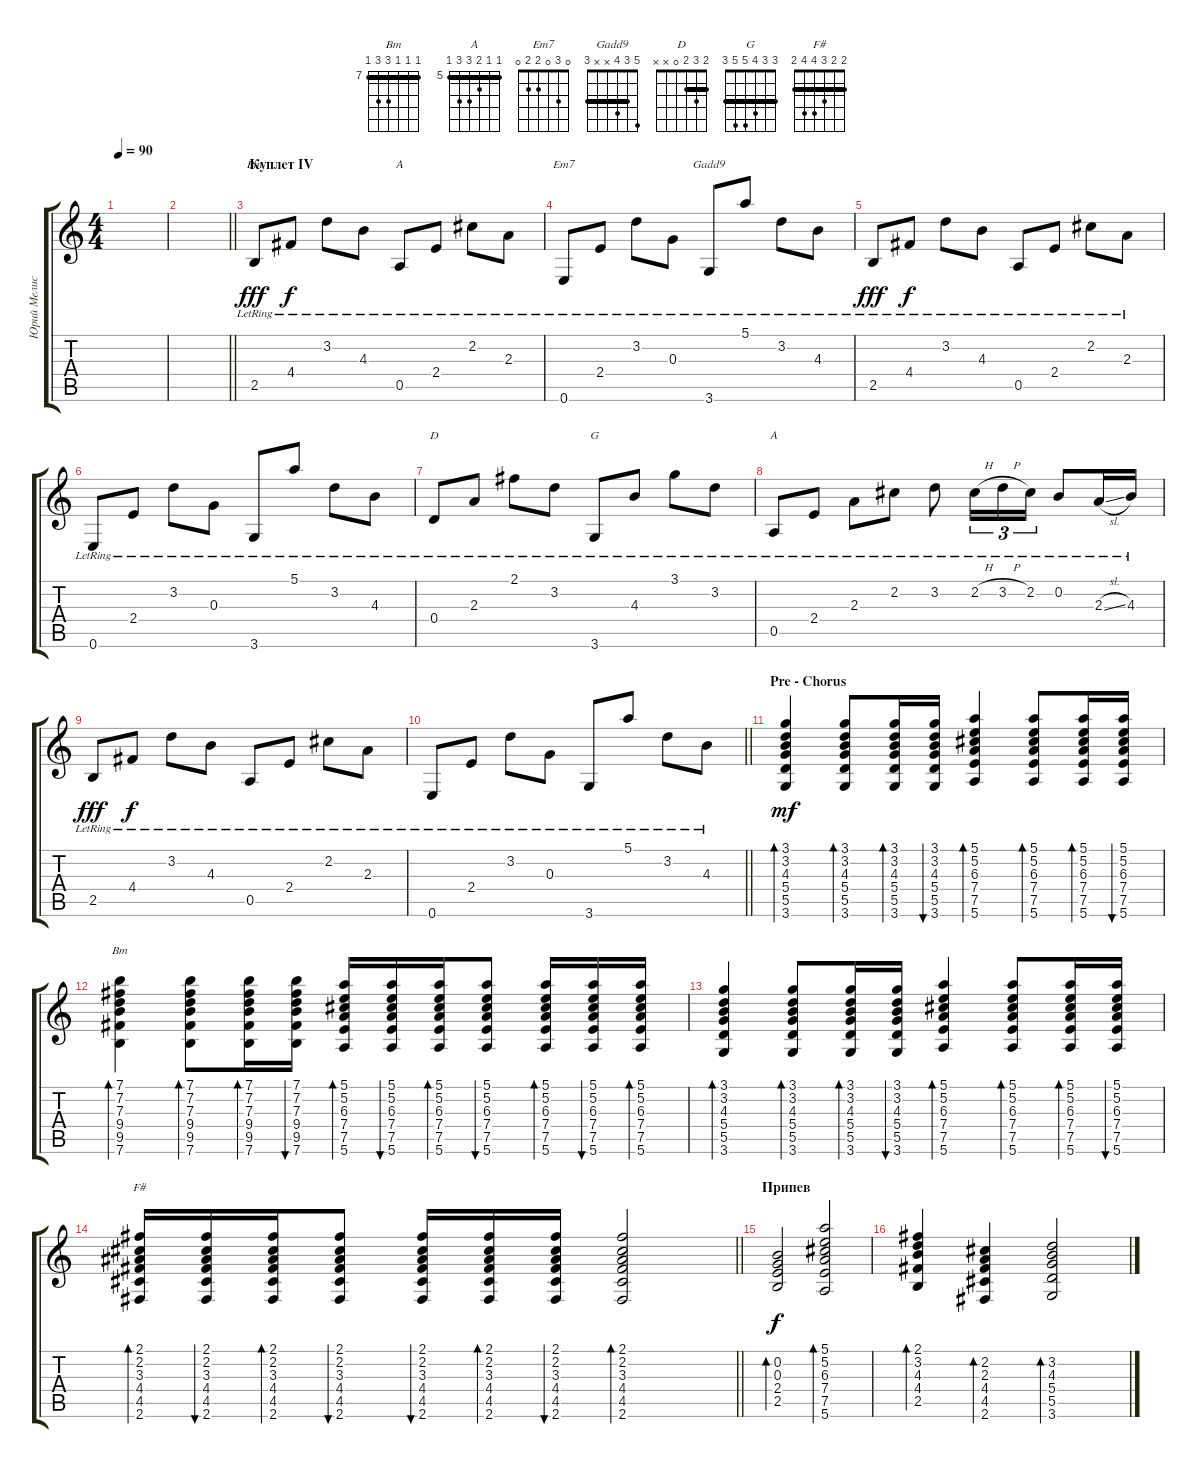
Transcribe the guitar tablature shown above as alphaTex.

\track ("Юрий Мелисов " "Юрий Мелис") {instrument electricguitarclean}
\staff {score tabs}
\tuning (E4 B3 G3 D3 A2 E2) {hide}
\chord ("Bm" x 3 4 4 2 x)
\chord ("A" 0 2 2 2 0 x)
\chord ("Em7" 0 3 0 2 2 0)
\chord ("Gadd9" 5 3 4 x x 3) {barre 3}
\chord ("D" 2 3 2 0 x x) {barre 2}
\chord ("G" 3 3 4 5 5 3) {barre 3}
\chord ("A" 5 5 6 7 7 5) {firstfret 5 barre 5}
\chord ("Bm" 7 7 7 9 9 7) {firstfret 7 barre 7}
\chord ("F#" 2 2 3 4 4 2) {barre 2}
\ts (4 4)
\tempo 90
\clef g2
\ks c
|
\barLineRight lightlight
|
\section ("" "Куплет IV")
2.5{lr}.8{ch "Bm" dy fff} 4.4{lr}.8{dy f} 3.2{lr}.8 4.3{lr}.8 0.5{lr}.8{ch "A"} 2.4{lr}.8 2.2{lr}.8 2.3{lr}.8 |
0.6{lr}.8{ch "Em7"} 2.4{lr}.8 3.2{lr}.8 0.3{lr}.8 3.6{lr}.8{ch "Gadd9"} 5.1{lr}.8 3.2{lr}.8 4.3{lr}.8 |
2.5{lr}.8{dy fff} 4.4{lr}.8{dy f} 3.2{lr}.8 4.3{lr}.8 0.5{lr}.8 2.4{lr}.8 2.2{lr}.8 2.3{lr}.8 |
0.6{lr}.8 2.4{lr}.8 3.2{lr}.8 0.3{lr}.8 3.6{lr}.8 5.1{lr}.8 3.2{lr}.8 4.3{lr}.8 |
0.4{lr}.8{ch "D"} 2.3{lr}.8 2.1{lr}.8 3.2{lr}.8 3.6{lr}.8{ch "G"} 4.3{lr}.8 3.1{lr}.8 3.2{lr}.8 |
0.5{lr}.8{ch "A"} 2.4{lr}.8 2.3{lr}.8 2.2{lr}.8 3.2{lr}.8 2.2{h lr}.16{tu (3 2)} 3.2{h lr}.16{tu (3 2)} 2.2{lr}.16{tu (3 2)} 0.2{lr}.8 2.3{sl lr}.16 4.3{lr}.16 |
2.5{lr}.8{dy fff} 4.4{lr}.8{dy f} 3.2{lr}.8 4.3{lr}.8 0.5{lr}.8 2.4{lr}.8 2.2{lr}.8 2.3{lr}.8 |
\barLineRight lightlight
0.6{lr}.8 2.4{lr}.8 3.2{lr}.8 0.3{lr}.8 3.6{lr}.8 5.1{lr}.8 3.2{lr}.8 4.3{lr}.8 |
\section ("" "Pre - Chorus")
(3.1 3.2 4.3 5.4 5.5 3.6).4{bd 30 dy mf instrument acousticguitarsteel} (3.1 3.2 4.3 5.4 5.5 3.6).8{bd 30} (3.1 3.2 4.3 5.4 5.5 3.6).16{bd 30} (3.1 3.2 4.3 5.4 5.5 3.6).16{bu 30} (5.1 5.2 6.3 7.4 7.5 5.6).4{bd 30} (5.1 5.2 6.3 7.4 7.5 5.6).8{bd 30} (5.1 5.2 6.3 7.4 7.5 5.6).16{bd 30} (5.1 5.2 6.3 7.4 7.5 5.6).16{bu 30} |
(7.1 7.2 7.3 9.4 9.5 7.6).4{bd 30 ch "Bm"} (7.1 7.2 7.3 9.4 9.5 7.6).8{bd 30} (7.1 7.2 7.3 9.4 9.5 7.6).16{bd 30} (7.1 7.2 7.3 9.4 9.5 7.6).16{bu 30} (5.1 5.2 6.3 7.4 7.5 5.6).16{bd 30} (5.1 5.2 6.3 7.4 7.5 5.6).16{bu 30} (5.1 5.2 6.3 7.4 7.5 5.6).16{bd 30} (5.1 5.2 6.3 7.4 7.5 5.6).8{bu 30} (5.1 5.2 6.3 7.4 7.5 5.6).16{bd 30} (5.1 5.2 6.3 7.4 7.5 5.6).16{bu 30} (5.1 5.2 6.3 7.4 7.5 5.6).16{bd 30} |
(3.1 3.2 4.3 5.4 5.5 3.6).4{bd 30} (3.1 3.2 4.3 5.4 5.5 3.6).8{bd 30} (3.1 3.2 4.3 5.4 5.5 3.6).16{bd 30} (3.1 3.2 4.3 5.4 5.5 3.6).16{bu 30} (5.1 5.2 6.3 7.4 7.5 5.6).4{bd 30} (5.1 5.2 6.3 7.4 7.5 5.6).8{bd 30} (5.1 5.2 6.3 7.4 7.5 5.6).16{bd 30} (5.1 5.2 6.3 7.4 7.5 5.6).16{bu 30} |
\barLineRight lightlight
(2.1 2.2 3.3 4.4 4.5 2.6).16{bd 30 ch "F#"} (2.1 2.2 3.3 4.4 4.5 2.6).16{bu 30} (2.1 2.2 3.3 4.4 4.5 2.6).16{bd 30} (2.1 2.2 3.3 4.4 4.5 2.6).8{bu 30} (2.1 2.2 3.3 4.4 4.5 2.6).16{bu 30} (2.1 2.2 3.3 4.4 4.5 2.6).16{bd 30} (2.1 2.2 3.3 4.4 4.5 2.6).16{bu 30} (2.1 2.2 3.3 4.4 4.5 2.6).2{bd 30} |
\section ("" "Припев")
(0.2 0.3 2.4 2.5).2{bd 60 dy f instrument electricguitarclean} (5.1 5.2 6.3 7.4 7.5 5.6).2{bd 60} |
(2.1 3.2 4.3 4.4 2.5).4{bd 60} (2.2 2.3 4.4 4.5 2.6).4{bd 60} (3.2 4.3 5.4 5.5 3.6).2{bd 60}
